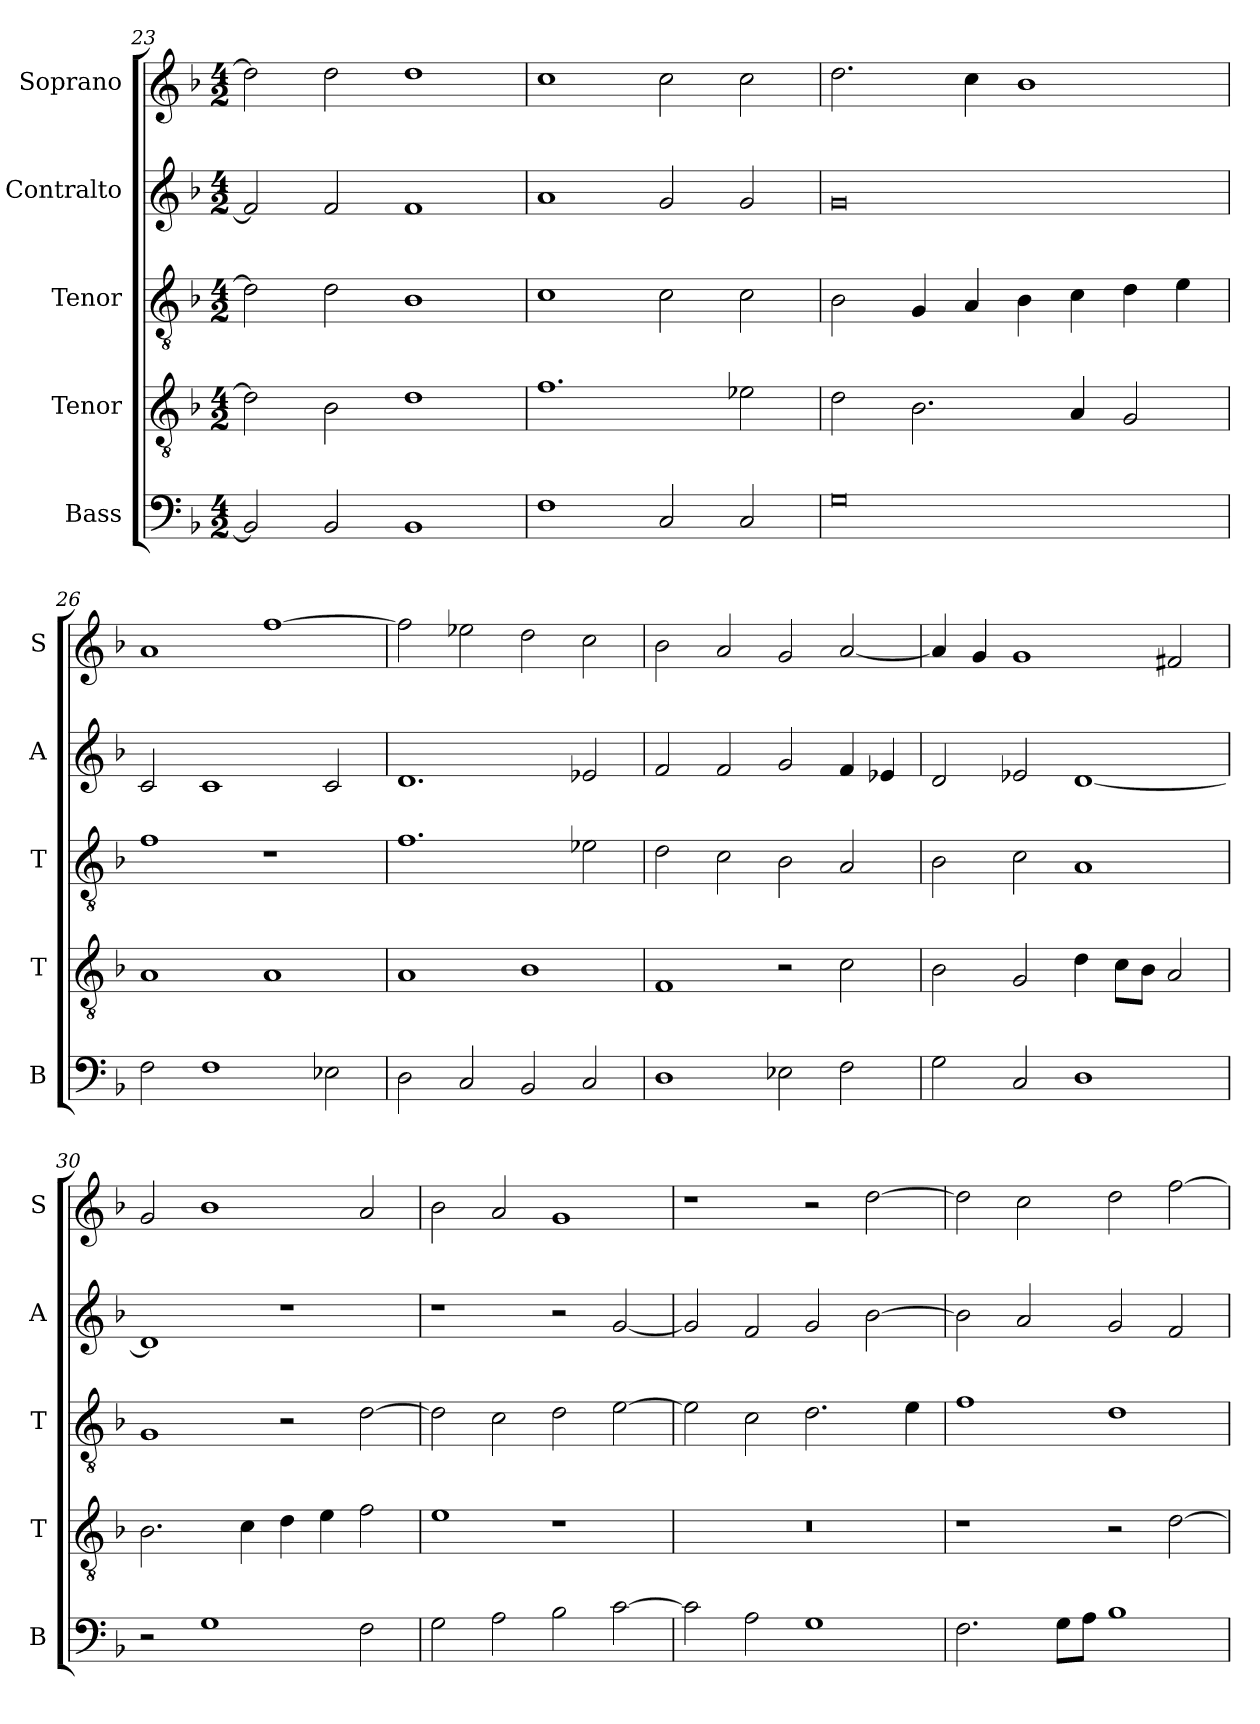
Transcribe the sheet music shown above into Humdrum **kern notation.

**kern	**kern	**kern	**kern	**kern
*part5	*part4	*part3	*part2	*part1
*staff5	*staff4	*staff3	*staff2	*staff1
*I"Bass	*I"Tenor	*I"Tenor	*I"Contralto	*I"Soprano
*I'B	*I'T	*I'T	*I'A	*I'S
*clefF4	*clefGv2	*clefGv2	*clefG2	*clefG2
*k[b-]	*k[b-]	*k[b-]	*k[b-]	*k[b-]
*D:aeo	*D:aeo	*D:aeo	*D:aeo	*D:aeo
*M4/2	*M4/2	*M4/2	*M4/2	*M4/2
=23	=23	=23	=23	=23
2BB-]	2d]	2d]	2f]	2dd]
2BB-	2B-	2d	2f	2dd
1BB-	1d	1B-	1f	1dd
=24	=24	=24	=24	=24
1F	1.f	1c	1a	1cc
2C	.	2c	2g	2cc
2C	2e-X	2c	2g	2cc
=25	=25	=25	=25	=25
0G	2d	2B-	0g	2.dd
.	2.B-	4G	.	.
.	.	4A	.	4cc
.	.	4B-	.	1b-
.	4A	4c	.	.
.	2G	4d	.	.
.	.	4e	.	.
=26	=26	=26	=26	=26
2F	1A	1f	2c	1a
1F	.	.	1c	.
.	1A	1r	.	[1ff
2E-X	.	.	2c	.
=27	=27	=27	=27	=27
2D	1A	1.f	1.d	2ff]
2C	.	.	.	2ee-X
2BB-	1B-	.	.	2dd
2C	.	2e-X	2e-X	2cc
=28	=28	=28	=28	=28
1D	1F	2d	2f	2b-
.	.	2c	2f	2a
2E-X	2r	2B-	2g	2g
2F	2c	2A	4f	[2a
.	.	.	4e-X	.
=29	=29	=29	=29	=29
2G	2B-	2B-	2d	4a]
.	.	.	.	4g
2C	2G	2c	2e-X	1g
1D	4d	1A	[1d	.
.	8c\L	.	.	.
.	8B-\J	.	.	.
.	2A	.	.	2f#X
=30	=30	=30	=30	=30
2r	2.B-	1G	1d]	2g
1G	.	.	.	1b-
.	4c	.	.	.
.	4d	2r	1r	.
.	4e	.	.	.
2F	2f	[2d	.	2a
=31	=31	=31	=31	=31
2G	1e	2d]	1r	2b-
2A	.	2c	.	2a
2B-	1r	2d	2r	1g
[2c	.	[2e	[2g	.
=32	=32	=32	=32	=32
2c]	0r	2e]	2g]	1r
2A	.	2c	2f	.
1G	.	2.d	2g	2r
.	.	.	[2b-	[2dd
.	.	4e	.	.
=33	=33	=33	=33	=33
2.F	1r	1f	2b-]	2dd]
.	.	.	2a	2cc
8G\L	.	.	.	.
8A\J	.	.	.	.
1B-	2r	1d	2g	2dd
.	[2d	.	2f	[2ff
=	=	=	=	=
*-	*-	*-	*-	*-
